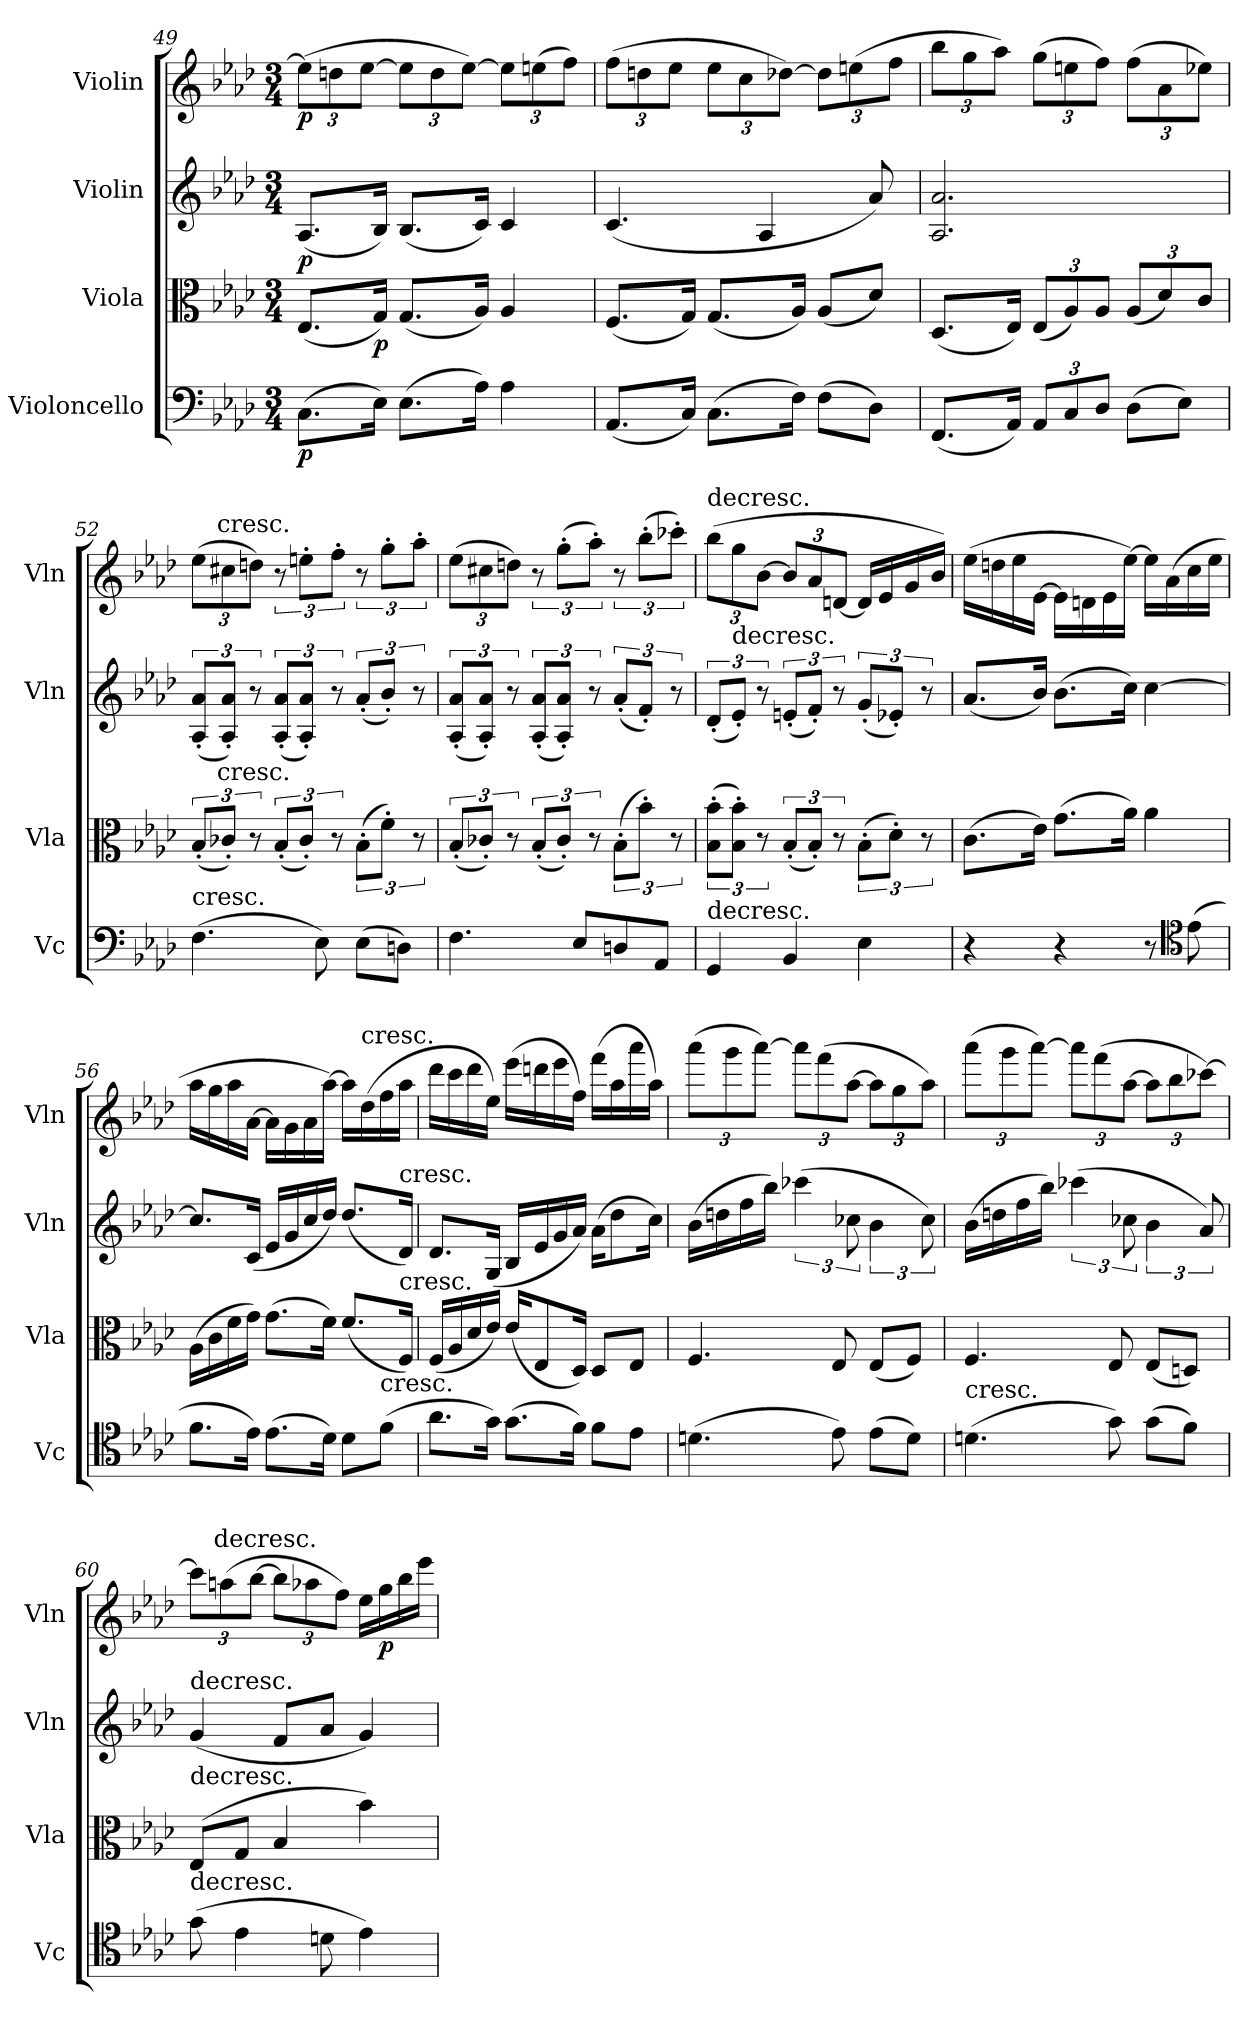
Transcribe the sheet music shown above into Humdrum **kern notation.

**kern	**dynam	**kern	**dynam	**kern	**dynam	**kern	**dynam
*part4	*part4	*part3	*part3	*part2	*part2	*part1	*part1
*staff4	*staff4	*staff3	*staff3	*staff2	*staff2	*staff1	*staff1
*I"Violoncello	*	*I"Viola	*	*I"Violin	*	*I"Violin	*
*I'Vc	*	*I'Vla	*	*I'Vln	*	*I'Vln	*
*clefF4	*	*clefC3	*	*clefG2	*	*clefG2	*
*k[b-e-a-d-]	*	*k[b-e-a-d-]	*	*k[b-e-a-d-]	*	*k[b-e-a-d-]	*
*M3/4	*	*M3/4	*	*M3/4	*	*M3/4	*
=49	=49	=49	=49	=49	=49	=49	=49
(8.C\L	p	(8.E-/L	.	(8.A-/L	p	(12ee-\L]	p
.	.	.	.	.	.	12ddn\	.
.	.	.	.	.	.	[12ee-\J	.
16E-\Jk)	.	16G/Jk)	p	16B-/Jk)	.	.	.
(8.E-\L	.	(8.G/L	.	(8.B-/L	.	12ee-\L]	.
.	.	.	.	.	.	12dd\	.
.	.	.	.	.	.	[12ee-\J)	.
16A-\Jk)	.	16A-/Jk)	.	16c/Jk)	.	.	.
4A-\	.	4A-/	.	4c/	.	12ee-\L]	.
.	.	.	.	.	.	(12een\	.
.	.	.	.	.	.	12ff\J)	.
=50	=50	=50	=50	=50	=50	=50	=50
(8.AA-/L	.	(8.F/L	.	(4.c/	.	(12ff\L	.
.	.	.	.	.	.	12ddn\	.
.	.	.	.	.	.	12ee-\J	.
16C/Jk)	.	16G/Jk)	.	.	.	.	.
(8.C\L	.	(8.G/L	.	.	.	12ee-\L	.
.	.	.	.	.	.	12cc\	.
.	.	.	.	4A-/	.	.	.
.	.	.	.	.	.	[12dd-X\J)	.
16F\Jk)	.	16A-/Jk)	.	.	.	.	.
(8F\L	.	(8A-/L	.	.	.	12dd-\L]	.
.	.	.	.	.	.	(12een\	.
8D-\J)	.	8d-/J)	.	8a-/)	.	.	.
.	.	.	.	.	.	12ff\J	.
=51	=51	=51	=51	=51	=51	=51	=51
(8.FF/L	.	(8.D-/L	.	2.A-/ 2.a-/	.	12bb-\L	.
.	.	.	.	.	.	12gg\	.
.	.	.	.	.	.	12aa-\J)	.
16AA-/Jk)	.	16E-/Jk)	.	.	.	.	.
12AA-/L	.	(12E-/L	.	.	.	(12gg\L	.
12C/	.	12A-/)	.	.	.	12een\	.
12D-/J	.	12A-/J	.	.	.	12ff\J)	.
(8D-\L	.	(12A-/L	.	.	.	(12ff\L	.
.	.	12d-/)	.	.	.	12a-\	.
8E-\J)	.	.	.	.	.	.	.
.	.	12c/J	.	.	.	12ee-X\J)	.
=52	=52	=52	=52	=52	=52	=52	=52
!LO:TX:t=cresc.	!	!	!	!	!	!	!
(4.F\	.	(12B-'/L	.	(12A-'/ 12a-'/L	.	(12ee-\L	.
!	!	!	!	!	!	!LO:TX:t=cresc.	!
!	!	!LO:TX:t=cresc.	!	!	!	!	!
.	.	12c-X'/J)	.	12A-'/ 12a-'/J)	.	12cc#X\	.
.	.	12r	.	12r	.	12ddn\J)	.
.	.	(12B-'/L	.	(12A-'/ 12a-'/L	.	12r	.
.	.	12c-'/J)	.	12A-'/ 12a-'/J)	.	12een'\L	.
8E-\)	.	.	.	.	.	.	.
.	.	12r	.	12r	.	12ff'\J	.
(8E-\L	.	(12B-'\L	.	(12a-'/L	.	12r	.
.	.	12f'\J)	.	12b-'/J)	.	12gg'\L	.
8Dn\J)	.	.	.	.	.	.	.
.	.	12r	.	12r	.	12aa-'\J	.
=53	=53	=53	=53	=53	=53	=53	=53
4.F\	.	(12B-'/L	.	(12A-'/ 12a-'/L	.	(12ee-\L	.
.	.	12c-X'/J)	.	12A-'/ 12a-'/J)	.	12cc#X\	.
.	.	12r	.	12r	.	12ddn\J)	.
.	.	(12B-'/L	.	(12A-'/ 12a-'/L	.	12r	.
.	.	12c-'/J)	.	12A-'/ 12a-'/J)	.	(12gg'\L	.
8E-\L	.	.	.	.	.	.	.
.	.	12r	.	12r	.	12aa-'\J)	.
8Dn/	.	(12B-'\L	.	(12a-'/L	.	12r	.
.	.	12b-'\J)	.	12f'/J)	.	(12bb-'\L	.
8AA-/J	.	.	.	.	.	.	.
.	.	12r	.	12r	.	12ccc-X'\J)	.
=54	=54	=54	=54	=54	=54	=54	=54
!	!	!	!	!	!	!LO:TX:t=decresc.	!
!LO:TX:t=decresc.	!	!	!	!	!	!	!
4GG/	.	(12B-'\ 12b-'\L	.	(12d-'/L	.	(12bb-\L	.
!	!	!	!	!LO:TX:t=decresc.	!	!	!
.	.	12B-'\ 12b-'\J)	.	12e-'/J)	.	12gg\	.
.	.	12r	.	12r	.	[12b-\J	.
4BB-/	.	(12B-'/L	.	(12en'/L	.	12b-/L]	.
.	.	12B-'/J)	.	12f'/J)	.	12a-/	.
.	.	12r	.	12r	.	[12dn/J	.
4E-\	.	(12B-'\L	.	(12g'/L	.	16d/LL]	.
.	.	.	.	.	.	16e-/	.
.	.	12d-'\J)	.	12e-X'/J)	.	.	.
.	.	.	.	.	.	16g/	.
.	.	12r	.	12r	.	.	.
.	.	.	.	.	.	16b-/JJ)	.
=55	=55	=55	=55	=55	=55	=55	=55
4r	.	(8.c\L	.	(8.a-/L	.	(16ee-\LL	.
.	.	.	.	.	.	16ddn\	.
.	.	.	.	.	.	16ee-\	.
.	.	16e-\Jk)	.	16b-/Jk)	.	[16e-\JJ	.
4r	.	(8.g\L	.	(8.b-\L	.	16e-\LL]	.
.	.	.	.	.	.	16dn\	.
.	.	.	.	.	.	16e-\	.
.	.	16a-\Jk)	.	16cc\Jk)	.	[16ee-\JJ)	.
8r	.	4a-\	.	[4cc\	.	16ee-\LL]	.
.	.	.	.	.	.	(16a-\	.
*clefC4	*	*	*	*	*	*	*
(8e-\	.	.	.	.	.	16cc\	.
.	.	.	.	.	.	16ee-\JJ	.
=56	=56	=56	=56	=56	=56	=56	=56
8.f\L	.	(16A-\LL	.	8.cc/L]	.	16aa-\LL	.
.	.	16c\	.	.	.	16gg\	.
.	.	16f\	.	.	.	16aa-\	.
16e-\Jk)	.	16g\JJ)	.	(16c/Jk	.	[16a-\JJ	.
(8.e-\L	.	(8.g\L	.	16e-/LL	.	16a-\LL]	.
.	.	.	.	16g/	.	16g\	.
.	.	.	.	16cc/	.	16a-\	.
16d-\Jk)	.	16f\Jk)	.	16dd-/JJ)	.	[16aa-\JJ)	.
8d-\L	.	(8.f/L	.	(8.dd-/L	.	16aa-\LL]	.
!	!	!	!	!	!	!LO:TX:t=cresc.	!
.	.	.	.	.	.	(16dd-\	.
!LO:TX:t=cresc.	!	!	!	!	!	!	!
(8f\J	.	.	.	.	.	16ff\	.
!	!	!	!	!LO:TX:t=cresc.	!	!	!
!	!	!LO:TX:t=cresc.	!	!	!	!	!
.	.	16F/Jk)	.	16d-/Jk)	.	16aa-\JJ	.
=57	=57	=57	=57	=57	=57	=57	=57
8.a-\L	.	(16F/LL	.	8.d-/L	.	16ddd-\LL	.
.	.	16A-/	.	.	.	16ccc\	.
.	.	16d-/	.	.	.	16ddd-\	.
16g\Jk)	.	16e-/JJ)	.	(16G/Jk	.	16ee-\JJ)	.
(8.g\L	.	(16e-/KL	.	16B-/LL	.	(16eee-\LL	.
.	.	8E-/	.	16e-/	.	16dddn\	.
.	.	.	.	16g/	.	16eee-\	.
16f\Jk)	.	16D-/Jk)	.	16a-/JJ)	.	16ff\JJ)	.
8f\L	.	8D-/L	.	(16a-\KL	.	(16fff\LL	.
.	.	.	.	8dd-\	.	16aa-\	.
8e-\J	.	8E-/J	.	.	.	16aaa-\	.
.	.	.	.	16cc\Jk)	.	16aa-\JJ)	.
=58	=58	=58	=58	=58	=58	=58	=58
(4.dn\	.	4.F/	.	(16b-\LL	.	(12aaa-\L	.
.	.	.	.	16ddn\	.	.	.
.	.	.	.	.	.	12ggg\	.
.	.	.	.	16ff\	.	.	.
.	.	.	.	.	.	[12aaa-\J)	.
.	.	.	.	16bb-\JJ)	.	.	.
.	.	.	.	(6ccc-X\	.	12aaa-\L]	.
.	.	.	.	.	.	(12fff\	.
8e-\)	.	8E-/	.	.	.	.	.
.	.	.	.	12cc-X\	.	[12aa-\J	.
(8e-\L	.	(8E-/L	.	6b-\	.	12aa-\L]	.
.	.	.	.	.	.	12gg\	.
8d\J)	.	8F/J)	.	.	.	.	.
.	.	.	.	12cc-\)	.	12aa-\J)	.
=59	=59	=59	=59	=59	=59	=59	=59
!LO:TX:t=cresc.	!	!	!	!	!	!	!
(4.dn\	.	4.F/	.	(16b-\LL	.	(12aaa-\L	.
.	.	.	.	16ddn\	.	.	.
.	.	.	.	.	.	12ggg\	.
.	.	.	.	16ff\	.	.	.
.	.	.	.	.	.	[12aaa-\J)	.
.	.	.	.	16bb-\JJ)	.	.	.
.	.	.	.	(6ccc-X\	.	12aaa-\L]	.
.	.	.	.	.	.	(12fff\	.
8g\)	.	8E-/	.	.	.	.	.
.	.	.	.	12cc-X\	.	[12aa-\J	.
(8g\L	.	(8E-/L	.	6b-\	.	12aa-\L]	.
.	.	.	.	.	.	12bb-\	.
8f\J)	.	8Dn/J)	.	.	.	.	.
.	.	.	.	12a-/)	.	[12ccc-X\J)	.
=60	=60	=60	=60	=60	=60	=60	=60
!	!	!	!	!LO:TX:t=decresc.	!	!	!
!	!	!LO:TX:t=decresc.	!	!	!	!	!
!LO:TX:t=decresc.	!	!	!	!	!	!	!
(8g\	.	(8E-/L	.	(4g/	.	12ccc-\L]	.
!	!	!	!	!	!	!LO:TX:t=decresc.	!
.	.	.	.	.	.	(12aan\	.
4e-\	.	8G/J	.	.	.	.	.
.	.	.	.	.	.	[12bb-\J	.
.	.	4B-/	.	8f/L	.	12bb-\L]	.
.	.	.	.	.	.	12aa-X\	.
8dn\	.	.	.	8a-/J	.	.	.
.	.	.	.	.	.	12ff\J)	.
4e-\)	.	4b-\)	.	4g/)	.	16ee-\LL	.
.	.	.	.	.	.	16gg\	p
.	.	.	.	.	.	16bb-\	.
.	.	.	.	.	.	16eee-\JJ	.
=	=	=	=	=	=	=	=
*-	*-	*-	*-	*-	*-	*-	*-
